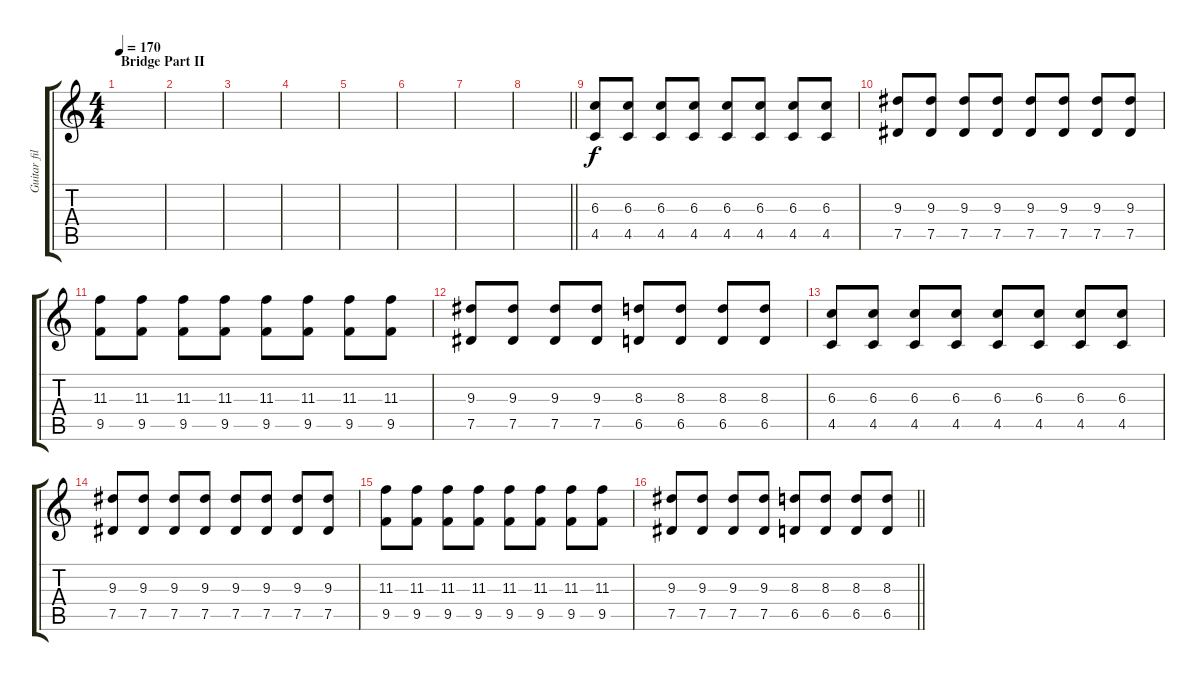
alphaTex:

\track ("Guitar fill" "Guitar fil") {instrument overdrivenguitar}
\staff {score tabs}
\tuning (Eb4 Bb3 Gb3 Db3 Ab2 Eb2) {hide}
\ts (4 4)
\section ("" "Bridge Part II")
\tempo 170
\clef g2
\ks c
|
|
|
|
|
|
|
\barLineRight lightlight
|
(6.3 4.5).8 (6.3 4.5).8 (6.3 4.5).8 (6.3 4.5).8 (6.3 4.5).8 (6.3 4.5).8 (6.3 4.5).8 (6.3 4.5).8 |
(9.3 7.5).8 (9.3 7.5).8 (9.3 7.5).8 (9.3 7.5).8 (9.3 7.5).8 (9.3 7.5).8 (9.3 7.5).8 (9.3 7.5).8 |
(11.3 9.5).8 (11.3 9.5).8 (11.3 9.5).8 (11.3 9.5).8 (11.3 9.5).8 (11.3 9.5).8 (11.3 9.5).8 (11.3 9.5).8 |
(9.3 7.5).8 (9.3 7.5).8 (9.3 7.5).8 (9.3 7.5).8 (8.3 6.5).8 (8.3 6.5).8 (8.3 6.5).8 (8.3 6.5).8 |
(6.3 4.5).8 (6.3 4.5).8 (6.3 4.5).8 (6.3 4.5).8 (6.3 4.5).8 (6.3 4.5).8 (6.3 4.5).8 (6.3 4.5).8 |
(9.3 7.5).8 (9.3 7.5).8 (9.3 7.5).8 (9.3 7.5).8 (9.3 7.5).8 (9.3 7.5).8 (9.3 7.5).8 (9.3 7.5).8 |
(11.3 9.5).8 (11.3 9.5).8 (11.3 9.5).8 (11.3 9.5).8 (11.3 9.5).8 (11.3 9.5).8 (11.3 9.5).8 (11.3 9.5).8 |
\barLineRight lightlight
(9.3 7.5).8 (9.3 7.5).8 (9.3 7.5).8 (9.3 7.5).8 (8.3 6.5).8 (8.3 6.5).8 (8.3 6.5).8 (8.3 6.5).8
